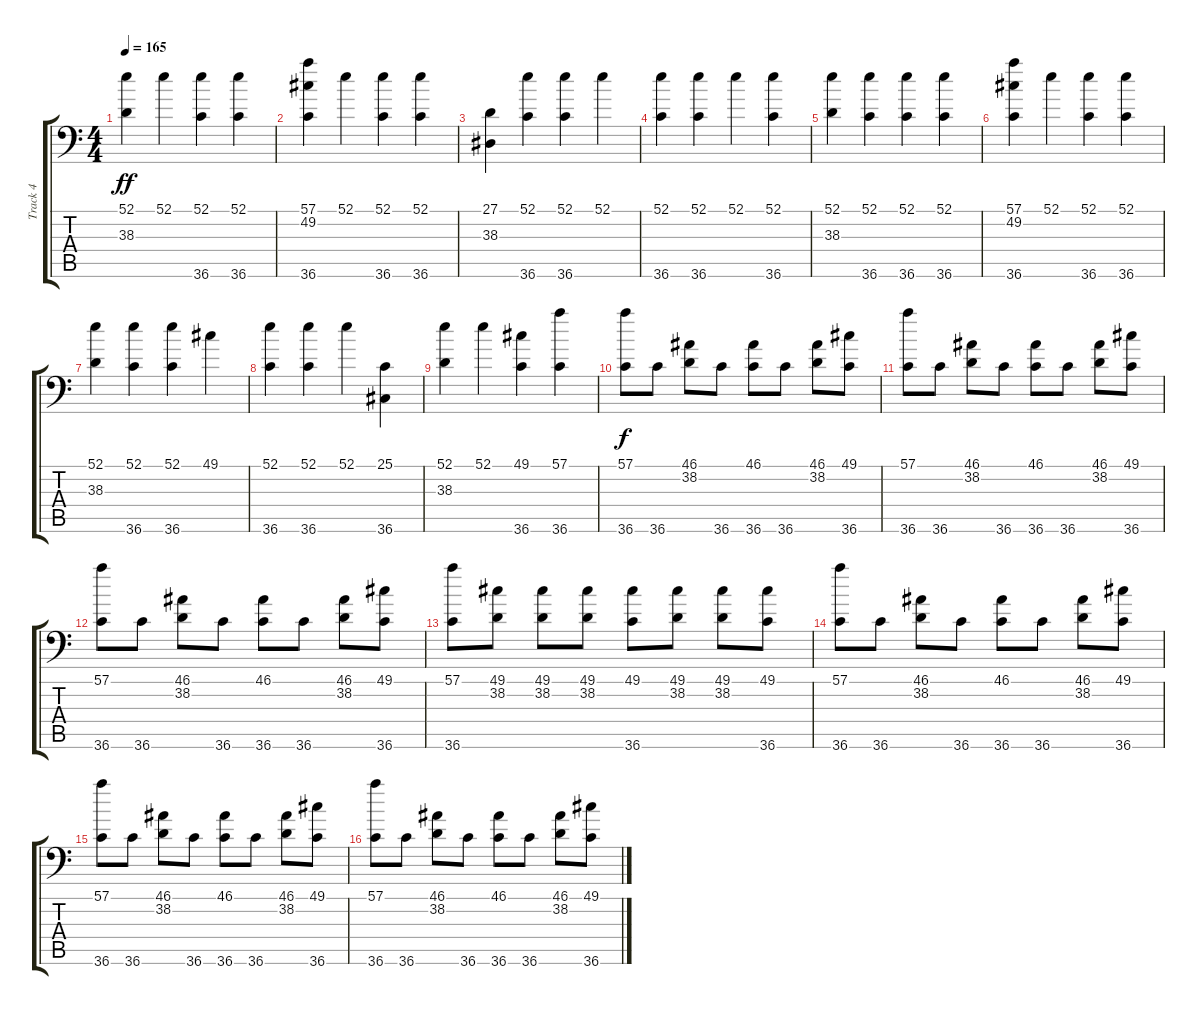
\track ("Track 4" "Track 4") {instrument acousticgrandpiano}
\staff {score tabs}
\tuning (C-1 C-1 C-1 C-1 C-1 C-1) {hide}
\ts (4 4)
\tempo 165
\clef f4
\ks c
(52.1 38.3).4{dy ff} 52.1.4 (52.1 36.6).4 (52.1 36.6).4 |
(57.1 49.2 36.6).4 52.1.4 (52.1 36.6).4 (52.1 36.6).4 |
(27.1 38.3).4 (52.1 36.6).4 (52.1 36.6).4 52.1.4 |
(52.1 36.6).4 (52.1 36.6).4 52.1.4 (52.1 36.6).4 |
(52.1 38.3).4 (52.1 36.6).4 (52.1 36.6).4 (52.1 36.6).4 |
(57.1 49.2 36.6).4 52.1.4 (52.1 36.6).4 (52.1 36.6).4 |
(52.1 38.3).4 (52.1 36.6).4 (52.1 36.6).4 49.1.4 |
(52.1 36.6).4 (52.1 36.6).4 52.1.4 (25.1 36.6).4 |
(52.1 38.3).4 52.1.4 (49.1 36.6).4 (57.1 36.6).4 |
(57.1 36.6).8{dy f} 36.6.8 (46.1 38.2).8 36.6.8 (46.1 36.6).8 36.6.8 (46.1 38.2).8 (49.1 36.6).8 |
(57.1 36.6).8 36.6.8 (46.1 38.2).8 36.6.8 (46.1 36.6).8 36.6.8 (46.1 38.2).8 (49.1 36.6).8 |
(57.1 36.6).8 36.6.8 (46.1 38.2).8 36.6.8 (46.1 36.6).8 36.6.8 (46.1 38.2).8 (49.1 36.6).8 |
(57.1 36.6).8 (49.1 38.2).8 (49.1 38.2).8 (49.1 38.2).8 (49.1 36.6).8 (49.1 38.2).8 (49.1 38.2).8 (49.1 36.6).8 |
(57.1 36.6).8 36.6.8 (46.1 38.2).8 36.6.8 (46.1 36.6).8 36.6.8 (46.1 38.2).8 (49.1 36.6).8 |
(57.1 36.6).8 36.6.8 (46.1 38.2).8 36.6.8 (46.1 36.6).8 36.6.8 (46.1 38.2).8 (49.1 36.6).8 |
(57.1 36.6).8 36.6.8 (46.1 38.2).8 36.6.8 (46.1 36.6).8 36.6.8 (46.1 38.2).8 (49.1 36.6).8
